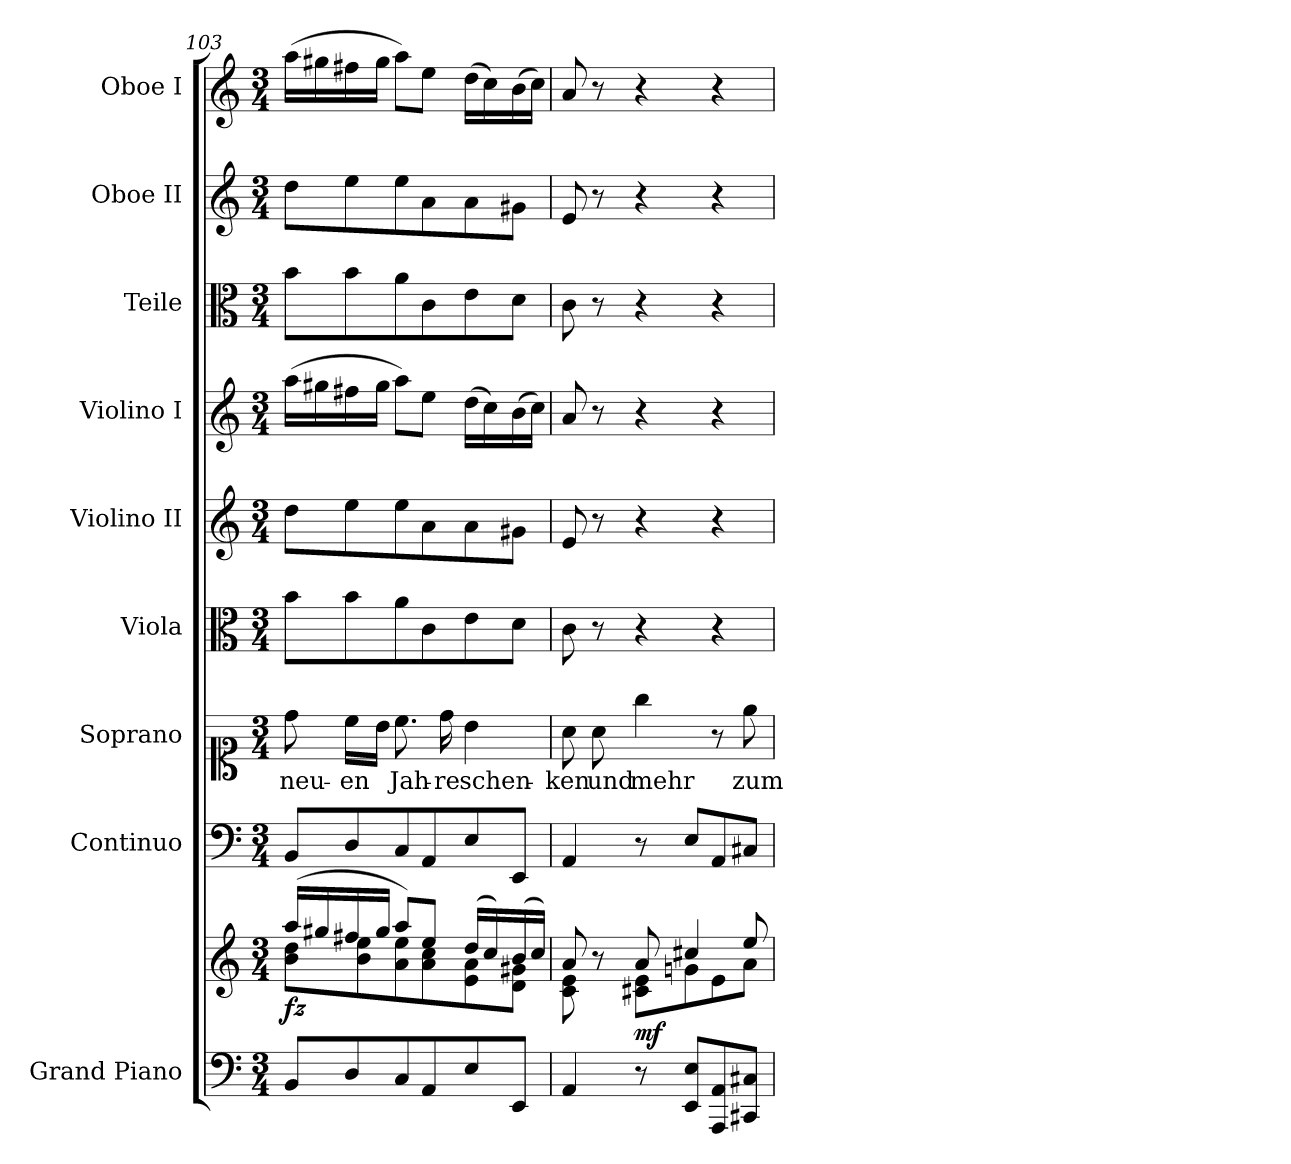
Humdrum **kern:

**kern	**kern	**dynam	**kern	**kern	**text	**kern	**kern	**kern	**kern	**kern	**kern
*part9	*part9	*part9	*part8	*part7	*part7	*part6	*part5	*part4	*part3	*part2	*part1
*staff10	*staff9	*staff9/10	*staff8	*staff7	*staff7	*staff6	*staff5	*staff4	*staff3	*staff2	*staff1
*I"Grand Piano	*	*	*I"Continuo	*I"Soprano	*	*I"Viola	*I"Violino II	*I"Violino I	*I"Teile	*I"Oboe II	*I"Oboe I
*I'Pno	*	*	*	*	*	*	*	*	*	*I'Ob	*I'Ob
!!LO:PB:g=z
*clefF4	*clefG2	*	*clefF4	*clefC1	*	*clefC3	*clefG2	*clefG2	*clefC3	*clefG2	*clefG2
*k[]	*k[]	*	*k[]	*k[]	*	*k[]	*k[]	*k[]	*k[]	*k[]	*k[]
*M3/4	*M3/4	*	*M3/4	*M3/4	*	*M3/4	*M3/4	*M3/4	*M3/4	*M3/4	*M3/4
=103	=103	=103	=103	=103	=103	=103	=103	=103	=103	=103	=103
*	*^	*	*	*	*	*	*	*	*	*	*
!	!	!	!LO:DY:b	!	!	!LO:LY:b	!	!	!	!	!	!
8BB/L	(>16aa/LL	8b\ 8dd\L	fz	8BB/L	8dd\	neu-	8b\L	8dd\L	(>16aa\LL	8b\L	8dd\L	(>16aa\LL
.	16gg#X/	.	.	.	.	.	.	.	16gg#X\	.	.	16gg#X\
!	!	!	!	!	!	!LO:LY:b	!	!	!	!	!	!
8D/	16ff#X/	8b\ 8ee\	.	8D/	16cc\LL	-en	8b\	8ee\	16ff#X\	8b\	8ee\	16ff#X\
.	16gg#/JJ	.	.	.	16b\JJ	.	.	.	16gg#\JJ	.	.	16gg#\JJ
!	!	!	!	!	!	!LO:LY:b	!	!	!	!	!	!
8C/	8aa/L)	8a\ 8ee\	.	8C/	8.cc\	Jah-	8a\	8ee\	8aa\L)	8a\	8ee\	8aa\L)
8AA/	8ee/J	8a\ 8cc\	.	8AA/	.	.	8c\	8a\	8ee\J	8c\	8a\	8ee\J
!	!	!	!	!	!	!LO:LY:b	!	!	!	!	!	!
.	.	.	.	.	16dd\	-re	.	.	.	.	.	.
!	!	!	!	!	!	!LO:LY:b	!	!	!	!	!	!
8E/	(>16dd/LL	8e\ 8a\	.	8E/	4b\	schen-	8e\	8a\	(>16dd\LL	8e\	8a\	(>16dd\LL
.	16cc/)	.	.	.	.	.	.	.	16cc\)	.	.	16cc\)
8EE/J	(>16b/	8d\ 8g#X\J	.	8EE/J	.	.	8d\J	8g#X\J	(>16b\	8d\J	8g#X\J	(>16b\
.	16cc/JJ)	.	.	.	.	.	.	.	16cc\JJ)	.	.	16cc\JJ)
=104	=104	=104	=104	=104	=104	=104	=104	=104	=104	=104	=104	=104
!	!	!	!	!	!	!LO:LY:b	!	!	!	!	!	!
4AA/	8a/	8c\ 8e\	.	4AA/	8a\	-ken	8c\	8e/	8a/	8c\	8e/	8a/
!	!	!	!	!	!	!LO:LY:b	!	!	!	!	!	!
.	8r	8ryy	.	.	8a\	und	8r	8r	8r	8r	8r	8r
!	!	!	!LO:DY:b	!	!	!LO:LY:b	!	!	!	!	!	!
8r	8a/	8c#X\ 8e\L	mf	8r	4gg\	mehr	4r	4r	4r	4r	4r	4r
8EE/ 8E/L	4cc#X/	8gn\	.	8E/L	.	.	.	.	.	.	.	.
8AAA/ 8AA/	.	8e\	.	8AA/	8r	.	4r	4r	4r	4r	4r	4r
!	!	!	!	!	!	!LO:LY:b	!	!	!	!	!	!
8CC#X/ 8C#X/J	8ee/	8a\J	.	8C#X/J	8ee\	zum	.	.	.	.	.	.
*	*v	*v	*	*	*	*	*	*	*	*	*	*
=	=	=	=	=	=	=	=	=	=	=	=
*-	*-	*-	*-	*-	*-	*-	*-	*-	*-	*-	*-
